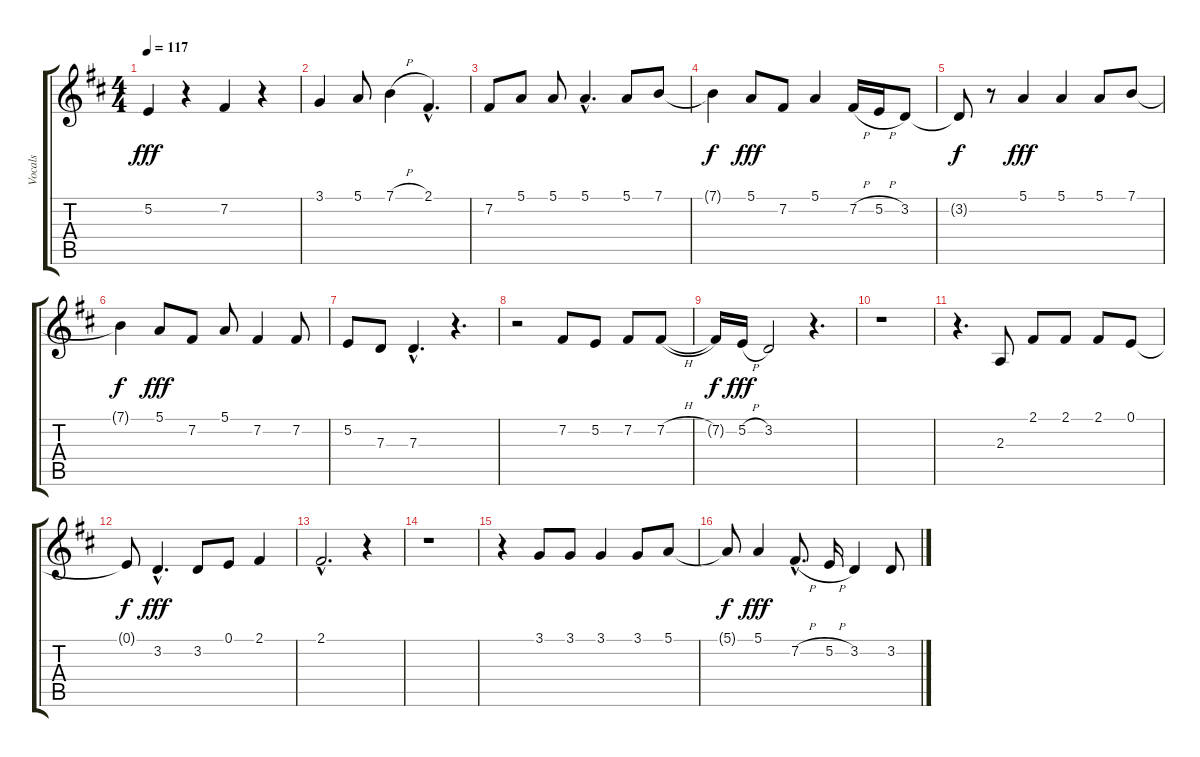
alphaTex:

\track ("Vocals" "Vocals") {instrument tenorsax}
\staff {score tabs}
\tuning (E4 B3 G3 D3 A2 E2) {hide}
\ts (4 4)
\tempo 117
\clef g2
\ks d
5.2.4{dy fff} r.4 7.2.4 r.4 |
3.1.4 5.1.8 7.1{h}.4 2.1{hac}.4{d} |
7.2.8 5.1.8 5.1.8 5.1{hac}.4{d} 5.1.8 7.1.8 |
7.1{t}.4{dy f} 5.1.8{dy fff} 7.2.8 5.1.4 7.2{h}.16 5.2{h}.16 3.2.8 |
3.2{t}.8{dy f} r.8 5.1.4{dy fff} 5.1.4 5.1.8 7.1.8 |
7.1{t}.4{dy f} 5.1.8{dy fff} 7.2.8 5.1.8 7.2.4 7.2.8 |
5.2.8 7.3.8 7.3{hac}.4{d} r.4{d} |
r.2 7.2.8 5.2.8 7.2.8 7.2{h}.8 |
7.2{t}.16{dy f} 5.2{h}.16{dy fff} 3.2.2 r.4{d} |
r.1 |
r.4{d} 2.3.8 2.1.8 2.1.8 2.1.8 0.1.8 |
0.1{t}.8{dy f} 3.2{hac}.4{d dy fff} 3.2.8 0.1.8 2.1.4 |
2.1{hac}.2{d} r.4 |
r.1 |
r.4 3.1.8 3.1.8 3.1.4 3.1.8 5.1.8 |
5.1{t}.8{dy f} 5.1.4{dy fff} 7.2{h hac}.8{d} 5.2{h}.16 3.2.4 3.2.8
